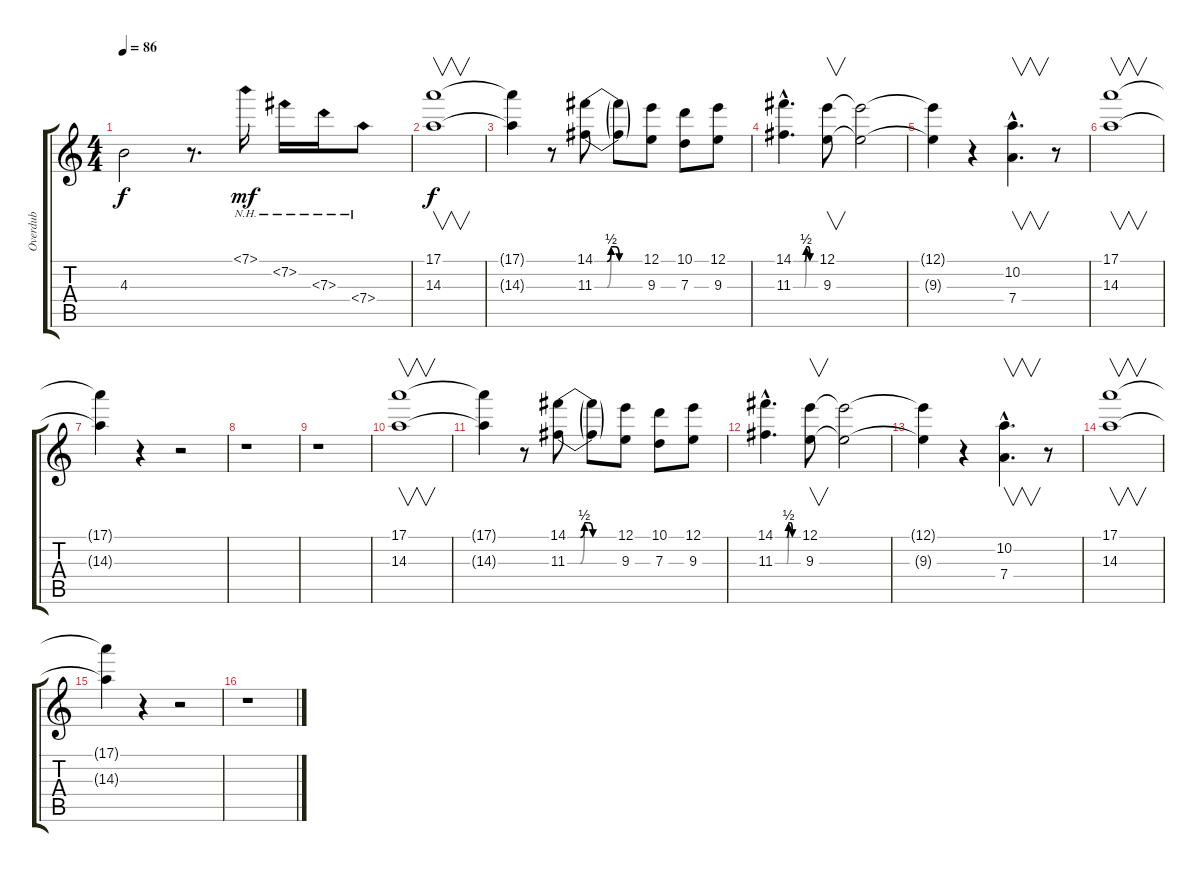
\track ("Overdub" "Overdub") {instrument electricguitarjazz}
\staff {score tabs}
\tuning (E4 B3 G3 D3 A2 E2) {hide}
\ts (4 4)
\tempo 86
\clef g2
\ks c
4.3{t}.2{dy f} r.8{d} 7.1{nh}.16{dy mf} 7.2{nh}.16 7.3{nh}.16 7.4{nh}.8 |
(17.1 14.3).1{v dy f} |
(17.1{t} 14.3{t}).4 r.8 (14.1{be (custom 0 0 15 0 20 2 25 2 30 0 45 0 60 0)} 11.3{be (custom 0 0 15 0 20 2 25 2 30 0 45 0 60 0)}).8 (14.1{t} 11.3{t}).8 (12.1 9.3).8 (10.1 7.3).8 (12.1 9.3).8 |
(14.1{be (custom 0 0 30 0 35 2 40 2 45 0 60 0) hac} 11.3{be (custom 0 0 30 0 35 2 40 2 45 0 60 0) hac}).4{d} (12.1 9.3).8{v} (12.1{t} 9.3{t}).2 |
(12.1{t} 9.3{t}).4 r.4 (10.2{hac} 7.4{hac}).4{v d} r.8 |
(17.1 14.3).1{v} |
(17.1{t} 14.3{t}).4 r.4 r.2 |
r.1 |
r.1 |
(17.1 14.3).1{v} |
(17.1{t} 14.3{t}).4 r.8 (14.1{be (custom 0 0 15 0 20 2 25 2 30 0 45 0 60 0)} 11.3{be (custom 0 0 15 0 20 2 25 2 30 0 45 0 60 0)}).8 (14.1{t} 11.3{t}).8 (12.1 9.3).8 (10.1 7.3).8 (12.1 9.3).8 |
(14.1{be (custom 0 0 30 0 35 2 40 2 45 0 60 0) hac} 11.3{be (custom 0 0 30 0 35 2 40 2 45 0 60 0) hac}).4{d} (12.1 9.3).8{v} (12.1{t} 9.3{t}).2 |
(12.1{t} 9.3{t}).4 r.4 (10.2{hac} 7.4{hac}).4{v d} r.8 |
(17.1 14.3).1{v} |
(17.1{t} 14.3{t}).4 r.4 r.2 |
r.1
